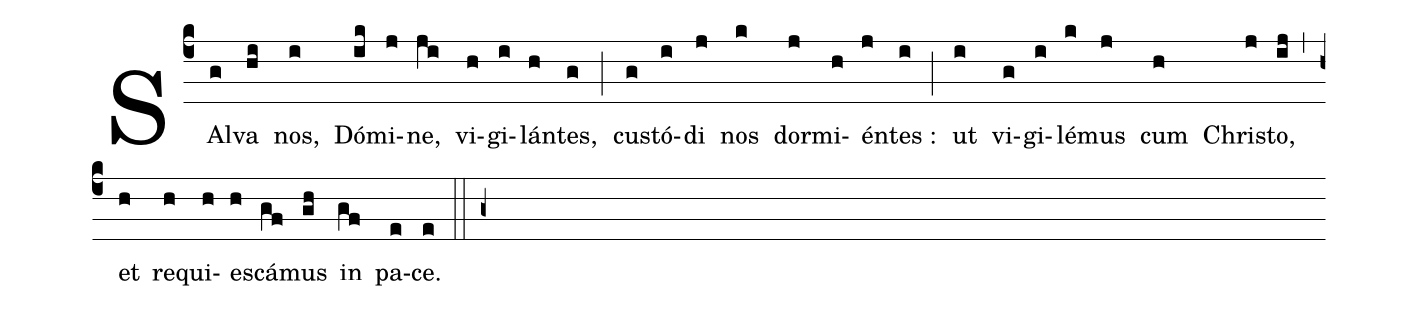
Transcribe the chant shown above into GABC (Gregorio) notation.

%%
(c4)SAl(g)va(hi) nos,(i) Dó(ik)mi(j)ne,(ji) vi(h)gi(i)lán(h)tes,(g) (;) cu(g)stó(i)di(j) nos(k) dor(j)mi(h)én(j)tes :(i) (;) ut(i) vi(g)gi(i)lé(k)mus(j) cum(h) Chri(j)sto,(ij) (,) et(h) re(h)qui(h)e(h)scá(gf)mus(gh) in(gf) pa(e)ce.(e) (::g+)
